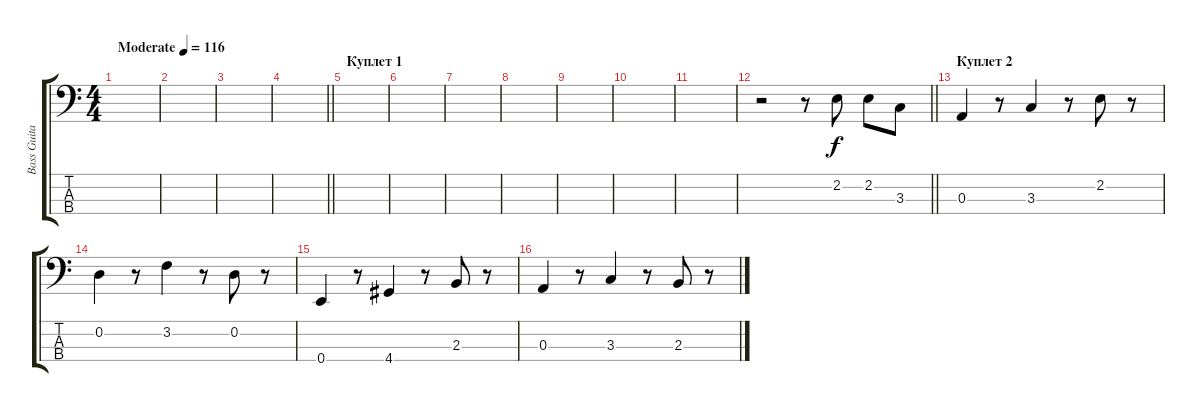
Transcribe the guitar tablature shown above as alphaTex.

\track ("Bass Guitar" "Bass Guita") {instrument electricbassfinger}
\staff {score tabs}
\tuning (G2 D2 A1 E1) {hide}
\ts (4 4)
\tempo (116 "Moderate")
\clef f4
\ks c
|
|
|
\barLineRight lightlight
|
\section ("" "Куплет 1")
|
|
|
|
|
|
|
\barLineRight lightlight
r.2 r.8 2.2.8 2.2.8 3.3.8 |
\section ("" "Куплет 2")
0.3.4 r.8 3.3.4 r.8 2.2.8 r.8 |
0.2.4 r.8 3.2.4 r.8 0.2.8 r.8 |
0.4.4 r.8 4.4.4 r.8 2.3.8 r.8 |
0.3.4 r.8 3.3.4 r.8 2.3.8 r.8
